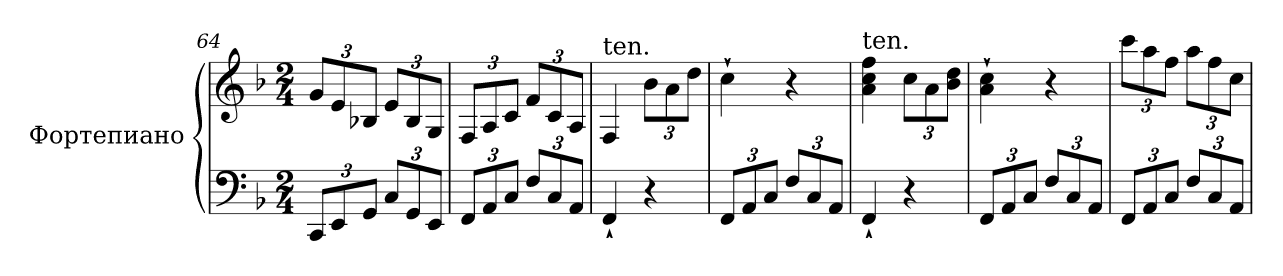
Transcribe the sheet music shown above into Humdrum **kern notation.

**kern	**kern
*part1	*part1
*staff2	*staff1
*I"Фортепиано	*
!!LO:LB:g=z
*clefF4	*clefG2
*k[b-]	*k[b-]
*M2/4	*M2/4
*Xbrackettup	*Xbrackettup
=64	=64
12CC/L	12g/L
12EE/	12e/
12GG/J	12B-X/J
12C/L	12e/L
12GG/	12B-/
12EE/J	12G/J
=65	=65
12FF/L	12F/L
12AA/	12A/
12C/J	12c/J
12F/L	12f/L
12C/	12c/
12AA/J	12A/J
=66	=66
!	!LO:TX:a:t=ten.
4FF`/	4F/
4r	12b-\L
.	12a\
.	12dd\J
=67	=67
12FF/L	4cc`\
12AA/	.
12C/J	.
12F/L	4r
12C/	.
12AA/J	.
=68	=68
!	!LO:TX:a:t=ten.
4FF`/	4a\ 4cc\ 4ff\
4r	12cc\L
.	12a\
.	12b-\ 12dd\J
=69	=69
12FF/L	4a\` 4cc\`
12AA/	.
12C/J	.
12F/L	4r
12C/	.
12AA/J	.
!!LO:LB:g=z
=70	=70
12FF/L	12ccc\L
12AA/	12aa\
12C/J	12ff\J
12F/L	12aa\L
12C/	12ff\
12AA/J	12cc\J
=	=
*-	*-
